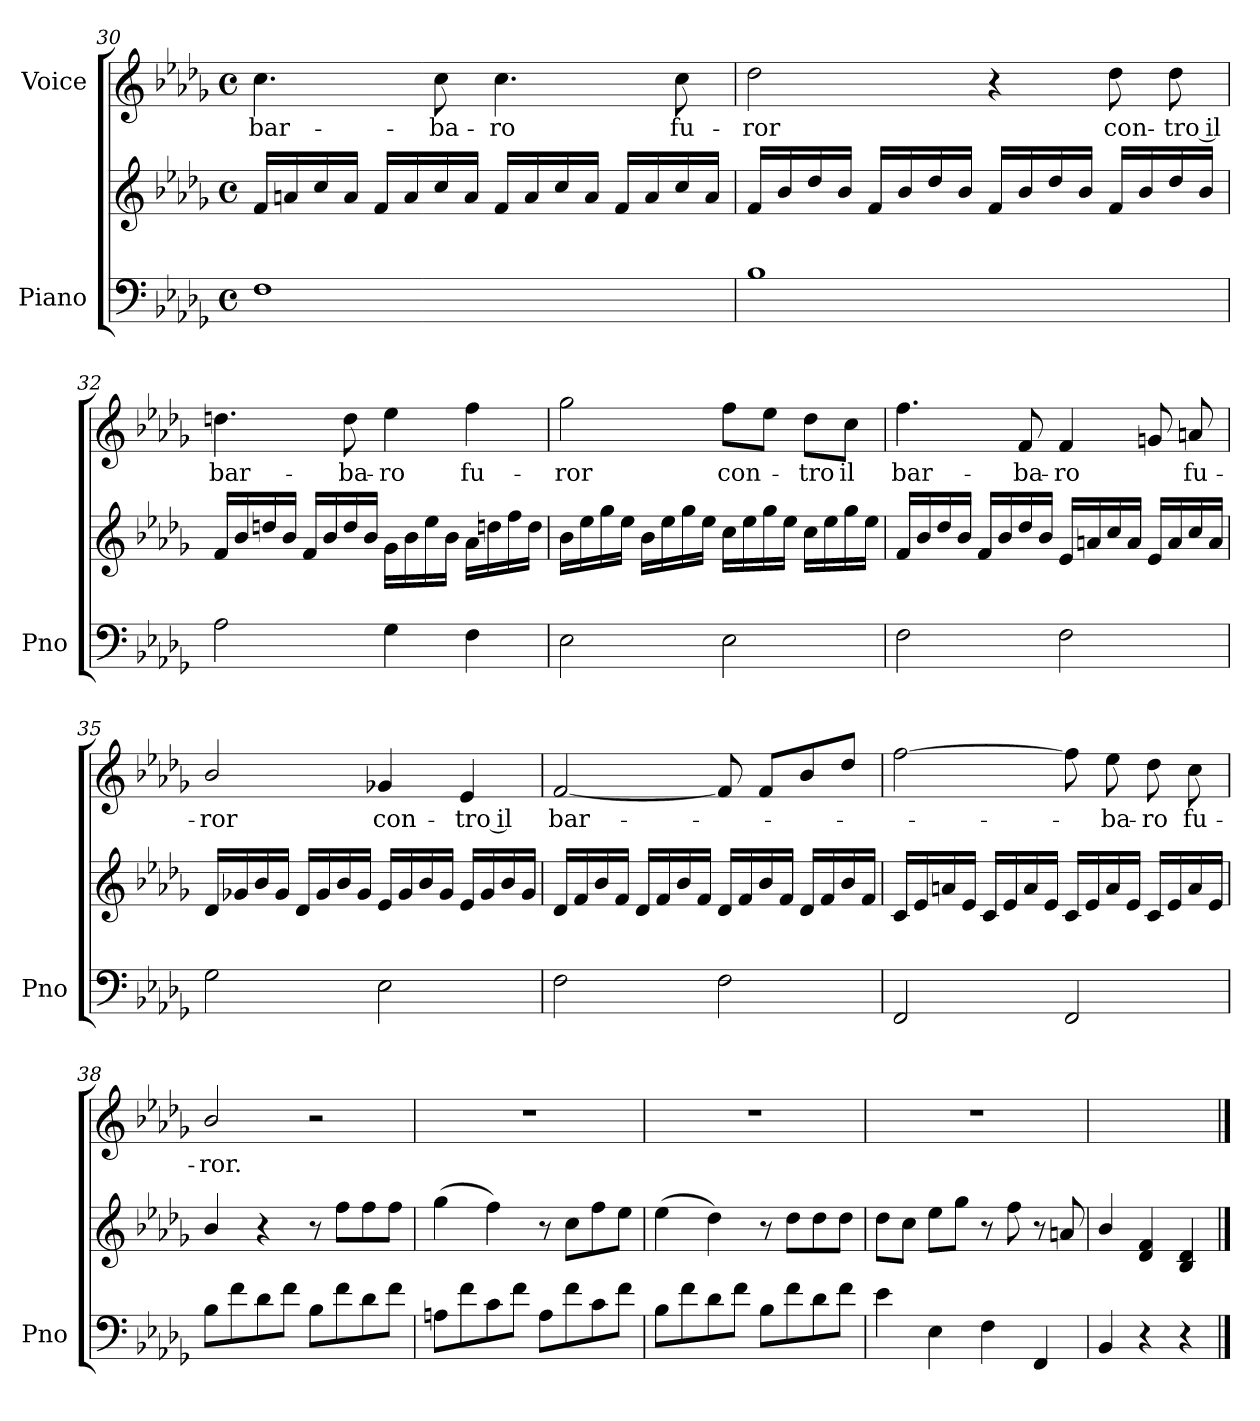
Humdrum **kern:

**kern	**kern	**kern	**text
*part2	*part2	*part1	*part1
*staff3	*staff2	*staff1	*staff1
*I"Piano	*	*I"Voice	*
*I'Pno	*	*	*
*clefF4	*clefG2	*clefG2	*
*k[b-e-a-d-g-]	*k[b-e-a-d-g-]	*k[b-e-a-d-g-]	*
*M4/4	*M4/4	*M4/4	*
*met(c)	*met(c)	*met(c)	*
=30	=30	=30	=30
!	!	!	!LO:LY:b
1F	16f/LL	4.cc\	bar-
.	16an/	.	.
.	16cc/	.	.
.	16a/JJ	.	.
.	16f/LL	.	.
.	16a/	.	.
!	!	!	!LO:LY:b
.	16cc/	8cc\	-ba-
.	16a/JJ	.	.
!	!	!	!LO:LY:b
.	16f/LL	4.cc\	-ro
.	16a/	.	.
.	16cc/	.	.
.	16a/JJ	.	.
.	16f/LL	.	.
.	16a/	.	.
!	!	!	!LO:LY:b
.	16cc/	8cc\	fu-
.	16a/JJ	.	.
!!LO:LB:g=z
=31	=31	=31	=31
!	!	!	!LO:LY:b
1B-	16f/LL	2dd-\	-ror
.	16b-/	.	.
.	16dd-/	.	.
.	16b-/JJ	.	.
.	16f/LL	.	.
.	16b-/	.	.
.	16dd-/	.	.
.	16b-/JJ	.	.
.	16f/LL	4r	.
.	16b-/	.	.
.	16dd-/	.	.
.	16b-/JJ	.	.
!	!	!	!LO:LY:b
.	16f/LL	8dd-\	con-
.	16b-/	.	.
!	!	!	!LO:LY:b
.	16dd-/	8dd-\	-tro il
.	16b-/JJ	.	.
=32	=32	=32	=32
!	!	!	!LO:LY:b
2A-\	16f/LL	4.ddn\	bar-
.	16b-/	.	.
.	16ddn/	.	.
.	16b-/JJ	.	.
.	16f/LL	.	.
.	16b-/	.	.
!	!	!	!LO:LY:b
.	16dd/	8dd\	-ba-
.	16b-/JJ	.	.
!	!	!	!LO:LY:b
4G-\	16g-\LL	4ee-\	-ro
.	16b-\	.	.
.	16ee-\	.	.
.	16b-\JJ	.	.
!	!	!	!LO:LY:b
4F\	16a-\LL	4ff\	fu-
.	16ddn\	.	.
.	16ff\	.	.
.	16dd\JJ	.	.
=33	=33	=33	=33
!	!	!	!LO:LY:b
2E-\	16b-\LL	2gg-\	-ror
.	16ee-\	.	.
.	16gg-\	.	.
.	16ee-\JJ	.	.
.	16b-\LL	.	.
.	16ee-\	.	.
.	16gg-\	.	.
.	16ee-\JJ	.	.
!	!	!	!LO:LY:b
2E-\	16cc\LL	8ff\L	con-
.	16ee-\	.	.
.	16gg-\	8ee-\J	.
.	16ee-\JJ	.	.
!	!	!	!LO:LY:b
.	16cc\LL	8dd-\L	-tro
.	16ee-\	.	.
!	!	!	!LO:LY:b
.	16gg-\	8cc\J	il
.	16ee-\JJ	.	.
!!LO:PB:g=z
=34	=34	=34	=34
!	!	!	!LO:LY:b
2F\	16f/LL	4.ff\	bar-
.	16b-/	.	.
.	16dd-/	.	.
.	16b-/JJ	.	.
.	16f/LL	.	.
.	16b-/	.	.
!	!	!	!LO:LY:b
.	16dd-/	8f/	-ba-
.	16b-/JJ	.	.
!	!	!	!LO:LY:b
2F\	16e-/LL	4f/	-ro
.	16an/	.	.
.	16cc/	.	.
.	16a/JJ	.	.
.	16e-/LL	8gn/	.
.	16a/	.	.
!	!	!	!LO:LY:b
.	16cc/	8an/	fu-
.	16a/JJ	.	.
=35	=35	=35	=35
!	!	!	!LO:LY:b
2G-\	16d-/LL	2b-/	-ror
.	16g-X/	.	.
.	16b-/	.	.
.	16g-/JJ	.	.
.	16d-/LL	.	.
.	16g-/	.	.
.	16b-/	.	.
.	16g-/JJ	.	.
!	!	!	!LO:LY:b
2E-\	16e-/LL	4g-X/	con-
.	16g-/	.	.
.	16b-/	.	.
.	16g-/JJ	.	.
!	!	!	!LO:LY:b
.	16e-/LL	4e-/	-tro il
.	16g-/	.	.
.	16b-/	.	.
.	16g-/JJ	.	.
=36	=36	=36	=36
!	!	!	!LO:LY:b
2F\	16d-/LL	[2f/	bar-
.	16f/	.	.
.	16b-/	.	.
.	16f/JJ	.	.
.	16d-/LL	.	.
.	16f/	.	.
.	16b-/	.	.
.	16f/JJ	.	.
2F\	16d-/LL	8f/]	.
.	16f/	.	.
.	16b-/	8f/L	.
.	16f/JJ	.	.
.	16d-/LL	8b-/	.
.	16f/	.	.
.	16b-/	8dd-/J	.
.	16f/JJ	.	.
!!LO:LB:g=z
=37	=37	=37	=37
2FF/	16c/LL	[2ff\	.
.	16e-/	.	.
.	16an/	.	.
.	16e-/JJ	.	.
.	16c/LL	.	.
.	16e-/	.	.
.	16a/	.	.
.	16e-/JJ	.	.
2FF/	16c/LL	8ff\]	.
.	16e-/	.	.
!	!	!	!LO:LY:b
.	16a/	8ee-\	-ba-
.	16e-/JJ	.	.
!	!	!	!LO:LY:b
.	16c/LL	8dd-\	-ro
.	16e-/	.	.
!	!	!	!LO:LY:b
.	16a/	8cc\	fu-
.	16e-/JJ	.	.
=38	=38	=38	=38
!	!	!	!LO:LY:b
8B-\L	4b-/	2b-/	-ror.
8f\	.	.	.
8d-\	4r	.	.
8f\J	.	.	.
8B-\L	8r	2r	.
8f\	8ff\L	.	.
8d-\	8ff\	.	.
8f\J	8ff\J	.	.
=39	=39	=39	=39
8An\L	(4gg-\	1r	.
8f\	.	.	.
8c\	4ff\)	.	.
8f\J	.	.	.
8A\L	8r	.	.
8f\	8cc\L	.	.
8c\	8ff\	.	.
8f\J	8ee-\J	.	.
=40	=40	=40	=40
8B-\L	(4ee-\	1r	.
8f\	.	.	.
8d-\	4dd-\)	.	.
8f\J	.	.	.
8B-\L	8r	.	.
8f\	8dd-\L	.	.
8d-\	8dd-\	.	.
8f\J	8dd-\J	.	.
!!LO:LB:g=z
=41	=41	=41	=41
4e-\	8dd-\L	1r	.
.	8cc\J	.	.
4E-\	8ee-\L	.	.
.	8gg-\J	.	.
4F\	8r	.	.
.	8ff\	.	.
4FF/	8r	.	.
.	8an/	.	.
=42	=42	=42	=42
4BB-/	4b-/	4ryy	.
4r	4d-/ 4f/	4ryy	.
4r	4B-/ 4d-/	4ryy	.
==	==	==	==
*-	*-	*-	*-
